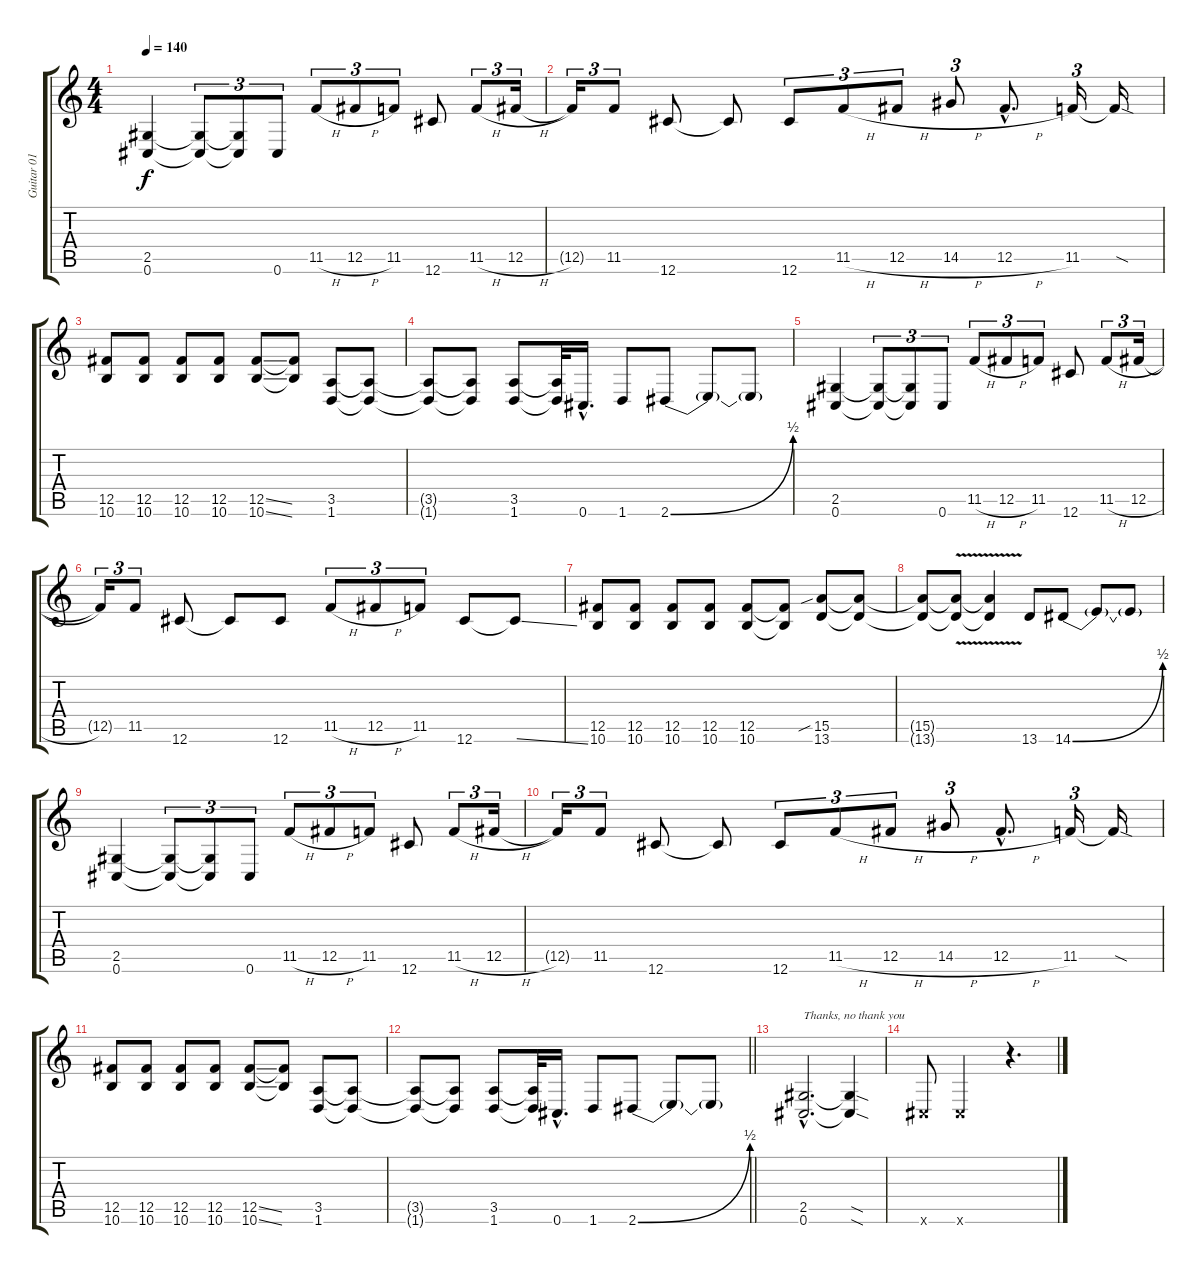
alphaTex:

\track ("Guitar 01" "Guitar 01") {instrument distortionguitar}
\staff {score tabs}
\tuning (Db4 Ab3 E3 B2 Gb2 Db2) {hide}
\ts (4 4)
\tempo 140
\clef g2
\ks c
(2.5 0.6).4{dy f} (2.5{t} 0.6{t}).8{tu (3 2)} (2.5{t} 0.6{t}).8{tu (3 2)} 0.6.8{tu (3 2)} 11.5{h}.8{tu (3 2)} 12.5{h}.8{tu (3 2)} 11.5.8{tu (3 2)} 12.6.8 11.5{h}.8{tu (3 2)} 12.5{h}.16{tu (3 2)} |
12.5{t}.16{tu (3 2)} 11.5.8{tu (3 2)} 12.6.8 12.6{t}.8 12.6.8{tu (3 2)} 11.5{h}.8{tu (3 2)} 12.5{h}.8{tu (3 2)} 14.5{h}.8{tu (3 2)} 12.5{h hac}.8{d} 11.5.16{tu (3 2)} 11.5{sod t}.16 |
(12.5 10.6).8 (12.5 10.6).8 (12.5 10.6).8 (12.5 10.6).8 (12.5{ss} 10.6{ss}).8 (12.5{t} 10.6{t}).8 (3.5 1.6).8 (3.5{t} 1.6{t}).8 |
(3.5{t} 1.6{t}).8 (3.5{t} 1.6{t}).8 (3.5 1.6).8 (3.5{t} 1.6{t}).32 0.6{hac}.16{d} 1.6.8 2.6{be (bend 0 0 60 2)}.8 2.6{t}.8 2.6{t}.8 |
(2.5 0.6).4 (2.5{t} 0.6{t}).8{tu (3 2)} (2.5{t} 0.6{t}).8{tu (3 2)} 0.6.8{tu (3 2)} 11.5{h}.8{tu (3 2)} 12.5{h}.8{tu (3 2)} 11.5.8{tu (3 2)} 12.6.8 11.5{h}.8{tu (3 2)} 12.5{h}.16{tu (3 2)} |
12.5{t}.16{tu (3 2)} 11.5.8{tu (3 2)} 12.6.8 12.6{t}.8 12.6.8 11.5{h}.8{tu (3 2)} 12.5{h}.8{tu (3 2)} 11.5.8{tu (3 2)} 12.6.8 12.6{ss t}.8 |
(12.5 10.6).8 (12.5 10.6).8 (12.5 10.6).8 (12.5 10.6).8 (12.5 10.6).8 (12.5{t} 10.6{t}).8 (15.5{sib} 13.6).8 (15.5{t} 13.6{t}).8 |
(15.5{t} 13.6{t}).8 (15.5{v t} 13.6{v t}).8 (15.5{t} 13.6{t}).4 13.6.8 14.6{be (bend 0 0 60 2)}.8 14.6{t}.8 14.6{t}.8 |
(2.5 0.6).4 (2.5{t} 0.6{t}).8{tu (3 2)} (2.5{t} 0.6{t}).8{tu (3 2)} 0.6.8{tu (3 2)} 11.5{h}.8{tu (3 2)} 12.5{h}.8{tu (3 2)} 11.5.8{tu (3 2)} 12.6.8 11.5{h}.8{tu (3 2)} 12.5{h}.16{tu (3 2)} |
12.5{t}.16{tu (3 2)} 11.5.8{tu (3 2)} 12.6.8 12.6{t}.8 12.6.8{tu (3 2)} 11.5{h}.8{tu (3 2)} 12.5{h}.8{tu (3 2)} 14.5{h}.8{tu (3 2)} 12.5{h hac}.8{d} 11.5.16{tu (3 2)} 11.5{sod t}.16 |
(12.5 10.6).8 (12.5 10.6).8 (12.5 10.6).8 (12.5 10.6).8 (12.5{ss} 10.6{ss}).8 (12.5{t} 10.6{t}).8 (3.5 1.6).8 (3.5{t} 1.6{t}).8 |
\barLineRight lightlight
(3.5{t} 1.6{t}).8 (3.5{t} 1.6{t}).8 (3.5 1.6).8 (3.5{t} 1.6{t}).32 0.6{hac}.16{d} 1.6.8 2.6{be (bend 0 0 60 2)}.8 2.6{t}.8 2.6{t}.8 |
(2.5{hac} 0.6{hac}).2{d txt "Thanks, no thank you"} (2.5{sod t} 0.6{sod t}).4 |
0.6{x}.8 0.6{x}.2 r.4{d}
